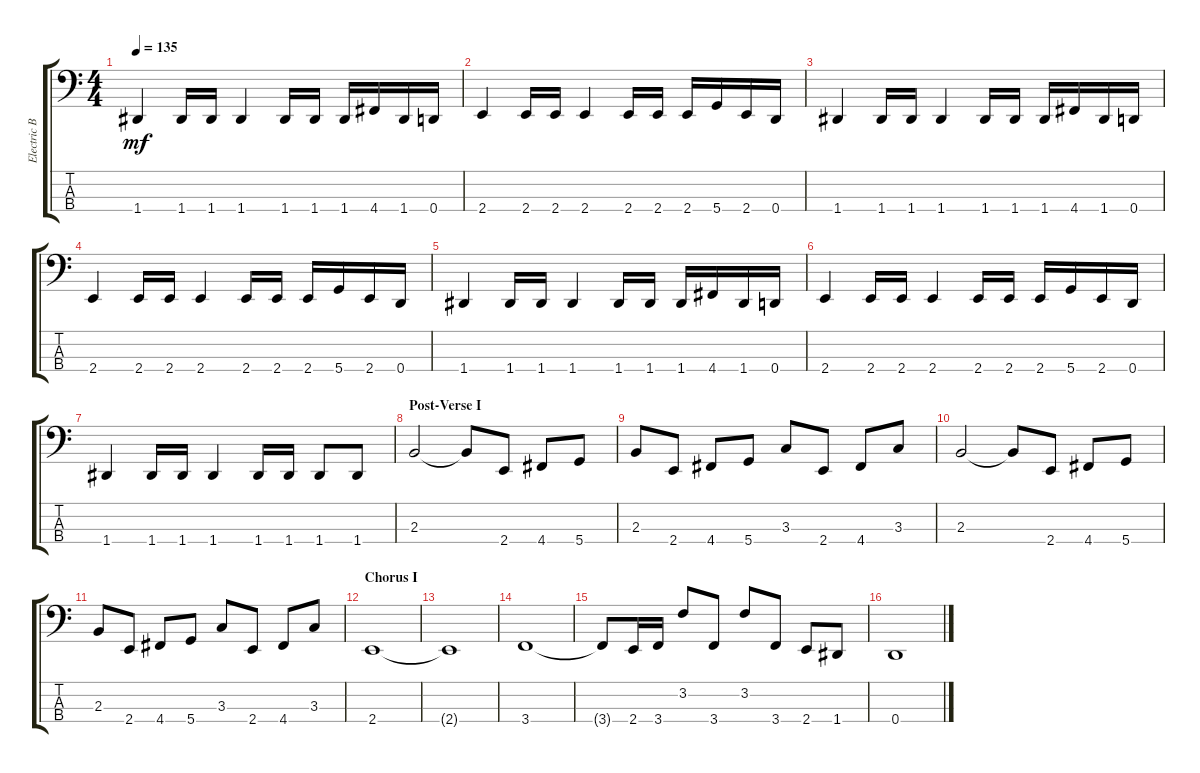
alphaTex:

\track ("Electric Bass" "Electric B") {instrument electricbassfinger}
\staff {score tabs}
\tuning (G2 D2 A1 D1) {hide}
\ts (4 4)
\tempo 135
\clef f4
\ks c
1.4.4{dy mf} 1.4.16 1.4.16 1.4.4 1.4.16 1.4.16 1.4.16 4.4.16 1.4.16 0.4.16 |
2.4.4 2.4.16 2.4.16 2.4.4 2.4.16 2.4.16 2.4.16 5.4.16 2.4.16 0.4.16 |
1.4.4 1.4.16 1.4.16 1.4.4 1.4.16 1.4.16 1.4.16 4.4.16 1.4.16 0.4.16 |
2.4.4 2.4.16 2.4.16 2.4.4 2.4.16 2.4.16 2.4.16 5.4.16 2.4.16 0.4.16 |
1.4.4 1.4.16 1.4.16 1.4.4 1.4.16 1.4.16 1.4.16 4.4.16 1.4.16 0.4.16 |
2.4.4 2.4.16 2.4.16 2.4.4 2.4.16 2.4.16 2.4.16 5.4.16 2.4.16 0.4.16 |
1.4.4 1.4.16 1.4.16 1.4.4 1.4.16 1.4.16 1.4.8 1.4.8 |
\section ("" "Post-Verse I")
2.3.2 2.3{t}.8 2.4.8 4.4.8 5.4.8 |
2.3.8 2.4.8 4.4.8 5.4.8 3.3.8 2.4.8 4.4.8 3.3.8 |
2.3.2 2.3{t}.8 2.4.8 4.4.8 5.4.8 |
2.3.8 2.4.8 4.4.8 5.4.8 3.3.8 2.4.8 4.4.8 3.3.8 |
\section ("" "Chorus I")
2.4.1 |
2.4{t}.1 |
3.4.1 |
3.4{t}.8 2.4.16 3.4.16 3.2.8 3.4.8 3.2.8 3.4.8 2.4.8 1.4.8 |
0.4.1
